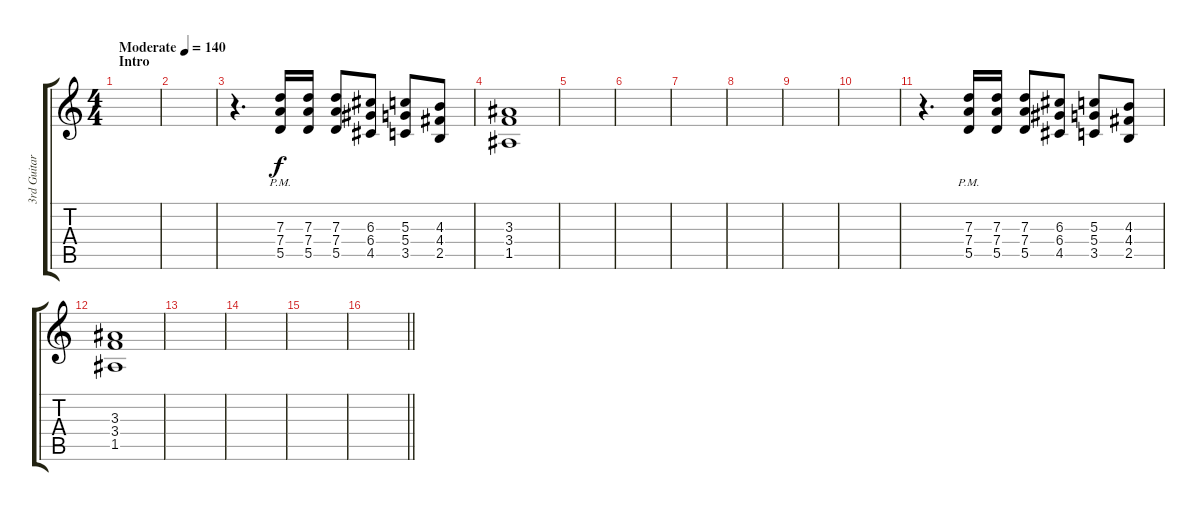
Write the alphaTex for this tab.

\track ("3rd Guitar" "3rd Guitar") {instrument distortionguitar}
\staff {score tabs}
\tuning (E4 B3 G3 D3 A2 D2) {hide}
\ts (4 4)
\section ("" "Intro")
\tempo (140 "Moderate")
\clef g2
\ks c
|
|
r.4{d} (7.3{pm} 7.4{pm} 5.5{pm}).16 (7.3 7.4 5.5).16 (7.3 7.4 5.5).8 (6.3 6.4 4.5).8 (5.3 5.4 3.5).8 (4.3 4.4 2.5).8 |
(3.3 3.4 1.5).1 |
|
|
|
|
|
|
r.4{d} (7.3{pm} 7.4{pm} 5.5{pm}).16 (7.3 7.4 5.5).16 (7.3 7.4 5.5).8 (6.3 6.4 4.5).8 (5.3 5.4 3.5).8 (4.3 4.4 2.5).8 |
(3.3 3.4 1.5).1 |
|
|
|
\barLineRight lightlight
